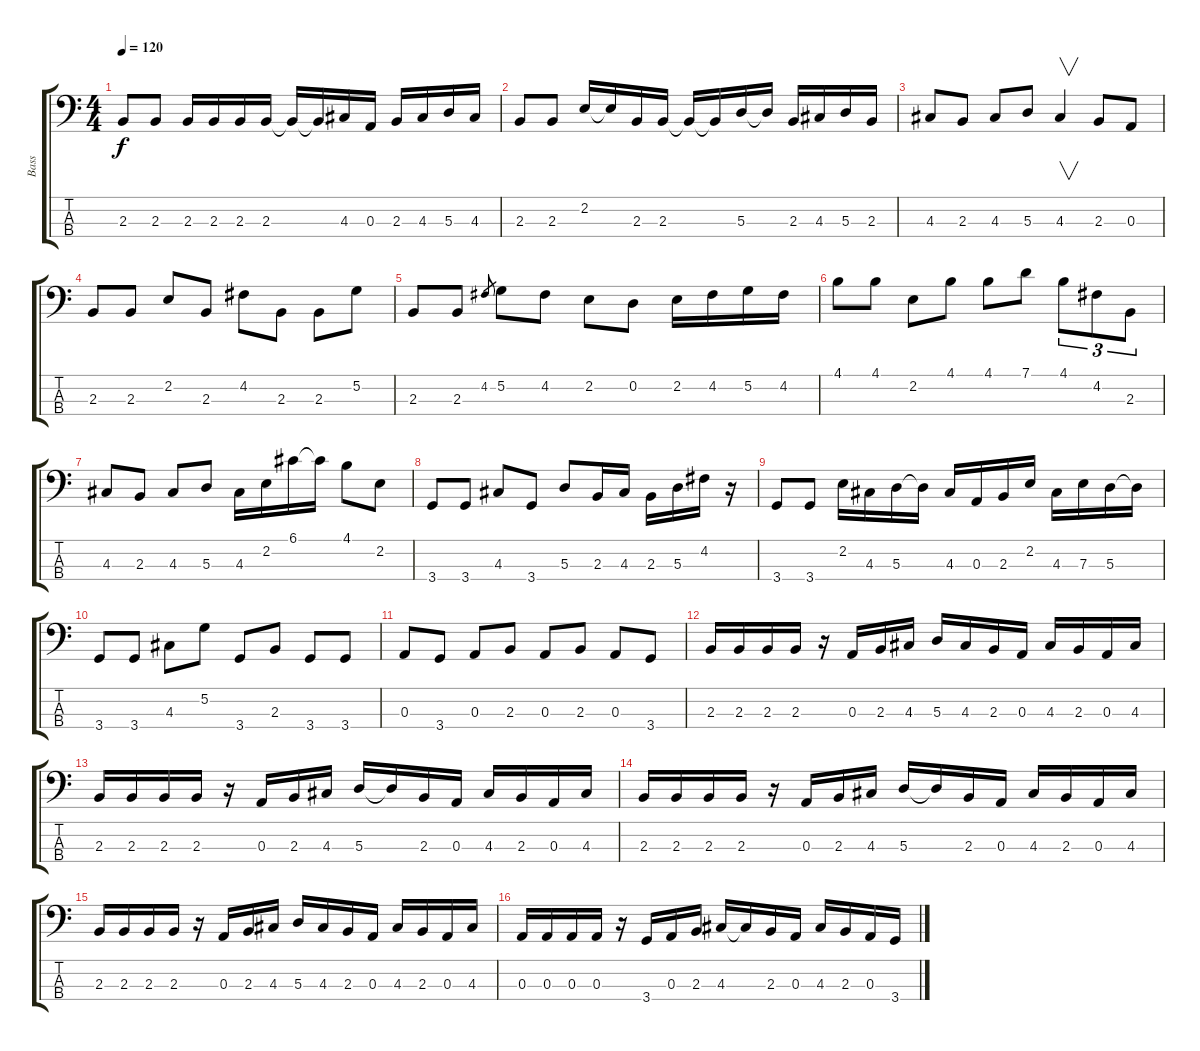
\track ("Bass" "Bass") {instrument electricbassfinger}
\staff {score tabs}
\tuning (G2 D2 A1 E1) {hide}
\ts (4 4)
\tempo 120
\clef f4
\ks c
2.3.8{dy f} 2.3.8 2.3.16 2.3.16 2.3.16 2.3.16 2.3{t}.16 2.3{t}.16 4.3.16 0.3.16 2.3.16 4.3.16 5.3.16 4.3.16 |
2.3.8 2.3.8 2.2.16 2.2{t}.16 2.3.16 2.3.16 2.3{t}.16 2.3{t}.16 5.3.16 5.3{t}.16 2.3.16 4.3.16 5.3.16 2.3.16 |
4.3.8 2.3.8 4.3.8 5.3.8 4.3.4{v} 2.3.8 0.3.8 |
2.3.8 2.3.8 2.2.8 2.3.8 4.2.8 2.3.8 2.3.8 5.2.8 |
2.3.8 2.3.8 4.2.8{gr} 5.2.8 4.2.8 2.2.8 0.2.8 2.2.16 4.2.16 5.2.16 4.2.16 |
4.1.8 4.1.8 2.2.8 4.1.8 4.1.8 7.1.8 4.1.8{tu (3 2)} 4.2.8{tu (3 2)} 2.3.8{tu (3 2)} |
4.3.8 2.3.8 4.3.8 5.3.8 4.3.16 2.2.16 6.1.16 6.1{t}.16 4.1.8 2.2.8 |
3.4.8 3.4.8 4.3.8 3.4.8 5.3.8 2.3.16 4.3.16 2.3.16 5.3.16 4.2.16 r.16 |
3.4.8 3.4.8 2.2.16 4.3.16 5.3.16 5.3{t}.16 4.3.16 0.3.16 2.3.16 2.2.16 4.3.16 7.3.16 5.3.16 5.3{t}.16 |
3.4.8 3.4.8 4.3.8 5.2.8 3.4.8 2.3.8 3.4.8 3.4.8 |
0.3.8 3.4.8 0.3.8 2.3.8 0.3.8 2.3.8 0.3.8 3.4.8 |
2.3.16 2.3.16 2.3.16 2.3.16 r.16 0.3.16 2.3.16 4.3.16 5.3.16 4.3.16 2.3.16 0.3.16 4.3.16 2.3.16 0.3.16 4.3.16 |
2.3.16 2.3.16 2.3.16 2.3.16 r.16 0.3.16 2.3.16 4.3.16 5.3.16 5.3{t}.16 2.3.16 0.3.16 4.3.16 2.3.16 0.3.16 4.3.16 |
2.3.16 2.3.16 2.3.16 2.3.16 r.16 0.3.16 2.3.16 4.3.16 5.3.16 5.3{t}.16 2.3.16 0.3.16 4.3.16 2.3.16 0.3.16 4.3.16 |
2.3.16 2.3.16 2.3.16 2.3.16 r.16 0.3.16 2.3.16 4.3.16 5.3.16 4.3.16 2.3.16 0.3.16 4.3.16 2.3.16 0.3.16 4.3.16 |
0.3.16 0.3.16 0.3.16 0.3.16 r.16 3.4.16 0.3.16 2.3.16 4.3.16 4.3{t}.16 2.3.16 0.3.16 4.3.16 2.3.16 0.3.16 3.4.16
